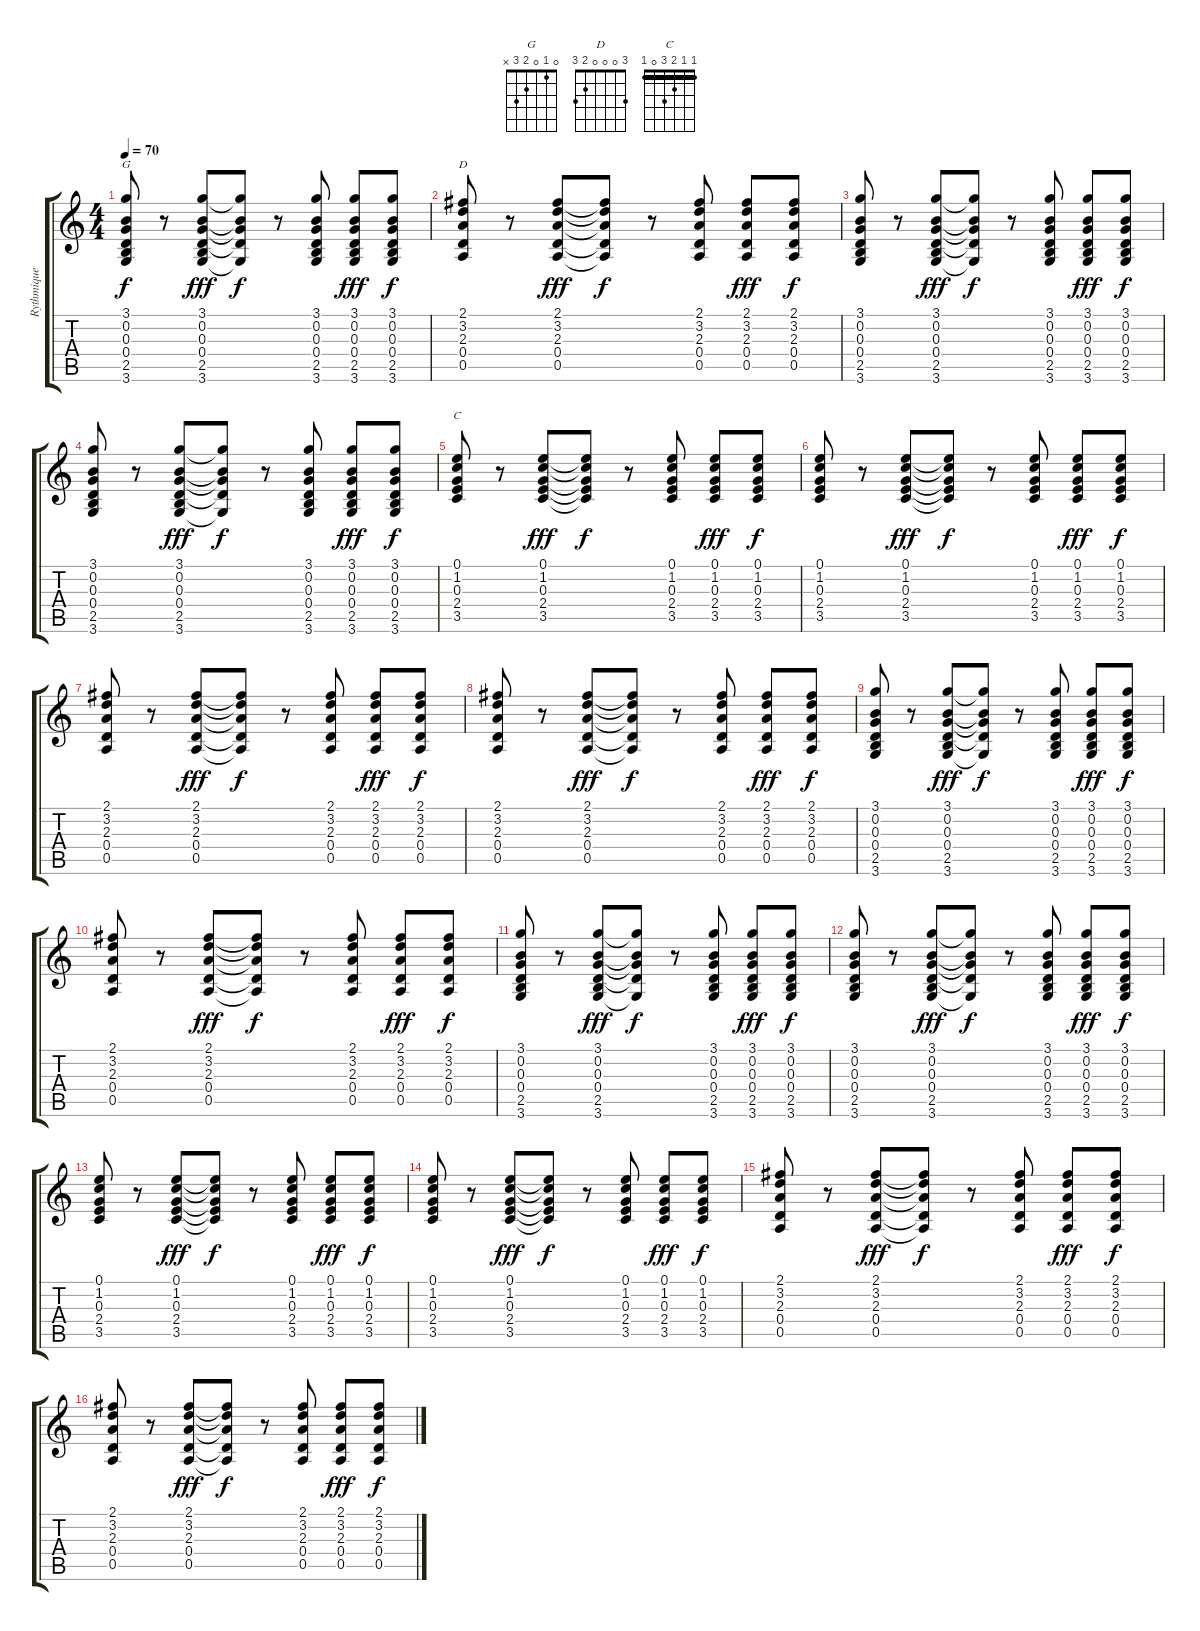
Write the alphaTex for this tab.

\track ("Rythmique " "Rythmique ") {instrument electricguitarjazz}
\staff {score tabs}
\tuning (E4 B3 G3 D3 A2 E2) {hide}
\chord ("G" 0 1 0 2 3 x)
\chord ("D" 3 0 0 0 2 3)
\chord ("C" 1 1 2 3 0 1) {barre 1}
\ts (4 4)
\tempo 70
\clef g2
\ks c
(3.1 0.2 0.3 0.4 2.5 3.6).8{ch "G" dy f} r.8 (3.1 0.2 0.3 0.4 2.5 3.6).8{dy fff} (3.1{t} 0.2{t} 0.3{t} 0.4{t} 3.6{t}).8{dy f} r.8 (3.1 0.2 0.3 0.4 2.5 3.6).8 (3.1 0.2 0.3 0.4 2.5 3.6).8{dy fff} (3.1 0.2 0.3 0.4 2.5 3.6).8{dy f} |
(2.1 3.2 2.3 0.4 0.5).8{ch "D"} r.8 (2.1 3.2 2.3 0.4 0.5).8{dy fff} (2.1{t} 3.2{t} 2.3{t} 0.4{t} 0.5{t}).8{dy f} r.8 (2.1 3.2 2.3 0.4 0.5).8 (2.1 3.2 2.3 0.4 0.5).8{dy fff} (2.1 3.2 2.3 0.4 0.5).8{dy f} |
(3.1 0.2 0.3 0.4 2.5 3.6).8 r.8 (3.1 0.2 0.3 0.4 2.5 3.6).8{dy fff} (3.1{t} 0.2{t} 0.3{t} 0.4{t} 3.6{t}).8{dy f} r.8 (3.1 0.2 0.3 0.4 2.5 3.6).8 (3.1 0.2 0.3 0.4 2.5 3.6).8{dy fff} (3.1 0.2 0.3 0.4 2.5 3.6).8{dy f} |
(3.1 0.2 0.3 0.4 2.5 3.6).8 r.8 (3.1 0.2 0.3 0.4 2.5 3.6).8{dy fff} (3.1{t} 0.2{t} 0.3{t} 0.4{t} 3.6{t}).8{dy f} r.8 (3.1 0.2 0.3 0.4 2.5 3.6).8 (3.1 0.2 0.3 0.4 2.5 3.6).8{dy fff} (3.1 0.2 0.3 0.4 2.5 3.6).8{dy f} |
(0.1 1.2 0.3 2.4 3.5).8{ch "C"} r.8 (0.1 1.2 0.3 2.4 3.5).8{dy fff} (0.1{t} 1.2{t} 0.3{t} 2.4{t} 3.5{t}).8{dy f} r.8 (0.1 1.2 0.3 2.4 3.5).8 (0.1 1.2 0.3 2.4 3.5).8{dy fff} (0.1 1.2 0.3 2.4 3.5).8{dy f} |
(0.1 1.2 0.3 2.4 3.5).8 r.8 (0.1 1.2 0.3 2.4 3.5).8{dy fff} (0.1{t} 1.2{t} 0.3{t} 2.4{t} 3.5{t}).8{dy f} r.8 (0.1 1.2 0.3 2.4 3.5).8 (0.1 1.2 0.3 2.4 3.5).8{dy fff} (0.1 1.2 0.3 2.4 3.5).8{dy f} |
(2.1 3.2 2.3 0.4 0.5).8 r.8 (2.1 3.2 2.3 0.4 0.5).8{dy fff} (2.1{t} 3.2{t} 2.3{t} 0.4{t} 0.5{t}).8{dy f} r.8 (2.1 3.2 2.3 0.4 0.5).8 (2.1 3.2 2.3 0.4 0.5).8{dy fff} (2.1 3.2 2.3 0.4 0.5).8{dy f} |
(2.1 3.2 2.3 0.4 0.5).8 r.8 (2.1 3.2 2.3 0.4 0.5).8{dy fff} (2.1{t} 3.2{t} 2.3{t} 0.4{t} 0.5{t}).8{dy f} r.8 (2.1 3.2 2.3 0.4 0.5).8 (2.1 3.2 2.3 0.4 0.5).8{dy fff} (2.1 3.2 2.3 0.4 0.5).8{dy f} |
(3.1 0.2 0.3 0.4 2.5 3.6).8 r.8 (3.1 0.2 0.3 0.4 2.5 3.6).8{dy fff} (3.1{t} 0.2{t} 0.3{t} 0.4{t} 3.6{t}).8{dy f} r.8 (3.1 0.2 0.3 0.4 2.5 3.6).8 (3.1 0.2 0.3 0.4 2.5 3.6).8{dy fff} (3.1 0.2 0.3 0.4 2.5 3.6).8{dy f} |
(2.1 3.2 2.3 0.4 0.5).8 r.8 (2.1 3.2 2.3 0.4 0.5).8{dy fff} (2.1{t} 3.2{t} 2.3{t} 0.4{t} 0.5{t}).8{dy f} r.8 (2.1 3.2 2.3 0.4 0.5).8 (2.1 3.2 2.3 0.4 0.5).8{dy fff} (2.1 3.2 2.3 0.4 0.5).8{dy f} |
(3.1 0.2 0.3 0.4 2.5 3.6).8 r.8 (3.1 0.2 0.3 0.4 2.5 3.6).8{dy fff} (3.1{t} 0.2{t} 0.3{t} 0.4{t} 3.6{t}).8{dy f} r.8 (3.1 0.2 0.3 0.4 2.5 3.6).8 (3.1 0.2 0.3 0.4 2.5 3.6).8{dy fff} (3.1 0.2 0.3 0.4 2.5 3.6).8{dy f} |
(3.1 0.2 0.3 0.4 2.5 3.6).8 r.8 (3.1 0.2 0.3 0.4 2.5 3.6).8{dy fff} (3.1{t} 0.2{t} 0.3{t} 0.4{t} 3.6{t}).8{dy f} r.8 (3.1 0.2 0.3 0.4 2.5 3.6).8 (3.1 0.2 0.3 0.4 2.5 3.6).8{dy fff} (3.1 0.2 0.3 0.4 2.5 3.6).8{dy f} |
(0.1 1.2 0.3 2.4 3.5).8 r.8 (0.1 1.2 0.3 2.4 3.5).8{dy fff} (0.1{t} 1.2{t} 0.3{t} 2.4{t} 3.5{t}).8{dy f} r.8 (0.1 1.2 0.3 2.4 3.5).8 (0.1 1.2 0.3 2.4 3.5).8{dy fff} (0.1 1.2 0.3 2.4 3.5).8{dy f} |
(0.1 1.2 0.3 2.4 3.5).8 r.8 (0.1 1.2 0.3 2.4 3.5).8{dy fff} (0.1{t} 1.2{t} 0.3{t} 2.4{t} 3.5{t}).8{dy f} r.8 (0.1 1.2 0.3 2.4 3.5).8 (0.1 1.2 0.3 2.4 3.5).8{dy fff} (0.1 1.2 0.3 2.4 3.5).8{dy f} |
(2.1 3.2 2.3 0.4 0.5).8 r.8 (2.1 3.2 2.3 0.4 0.5).8{dy fff} (2.1{t} 3.2{t} 2.3{t} 0.4{t} 0.5{t}).8{dy f} r.8 (2.1 3.2 2.3 0.4 0.5).8 (2.1 3.2 2.3 0.4 0.5).8{dy fff} (2.1 3.2 2.3 0.4 0.5).8{dy f} |
(2.1 3.2 2.3 0.4 0.5).8 r.8 (2.1 3.2 2.3 0.4 0.5).8{dy fff} (2.1{t} 3.2{t} 2.3{t} 0.4{t} 0.5{t}).8{dy f} r.8 (2.1 3.2 2.3 0.4 0.5).8 (2.1 3.2 2.3 0.4 0.5).8{dy fff} (2.1 3.2 2.3 0.4 0.5).8{dy f}
